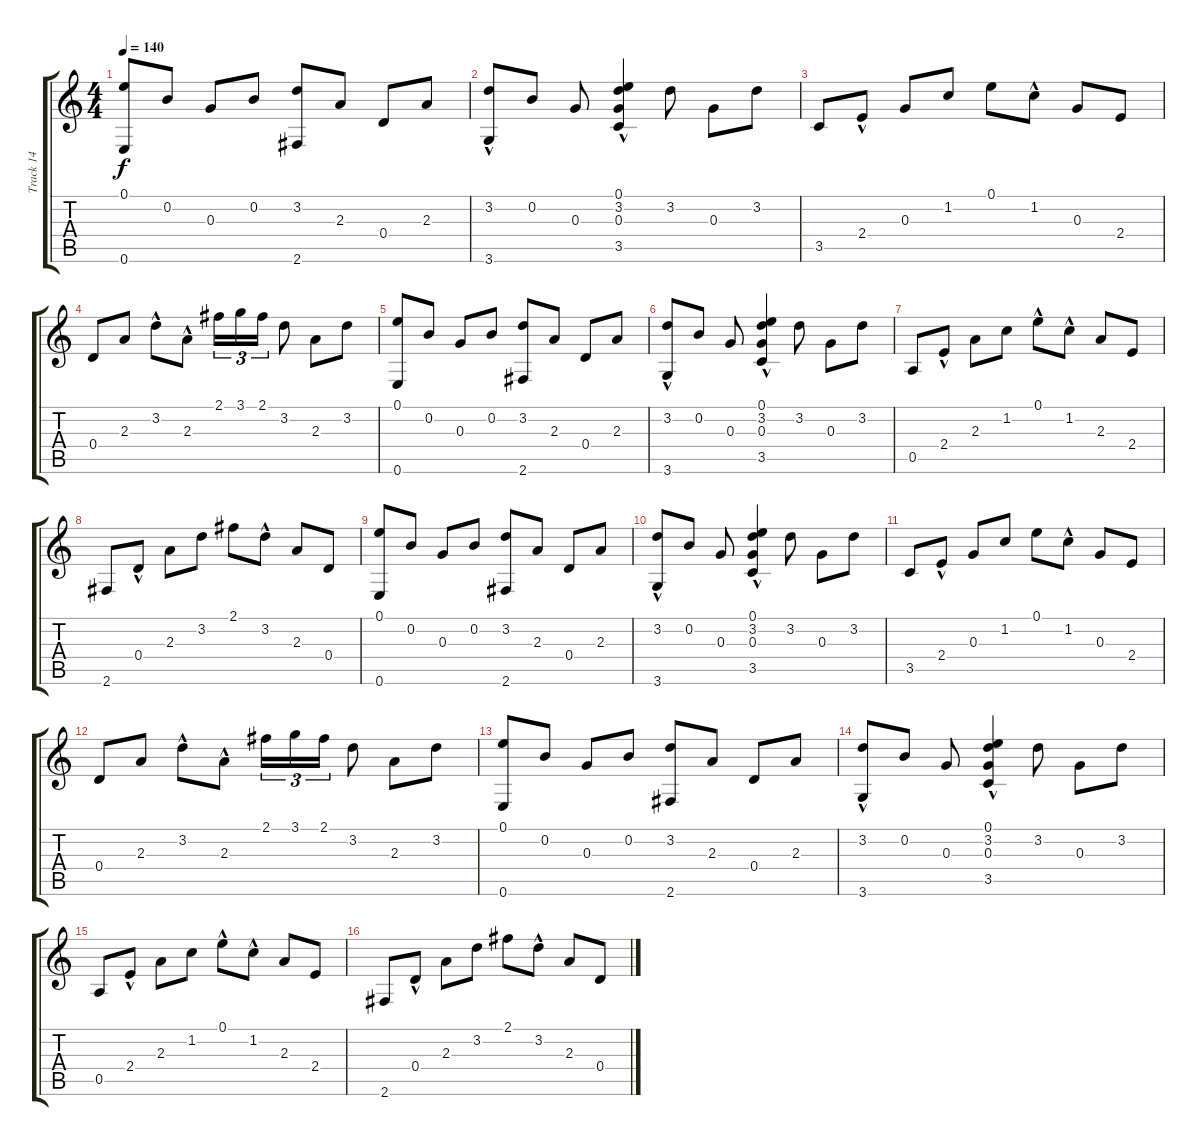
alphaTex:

\track ("Track 14" "Track 14") {instrument acousticguitarsteel}
\staff {score tabs}
\tuning (E4 B3 G3 D3 A2 E2) {hide}
\ts (4 4)
\tempo 140
\clef g2
\ks c
(0.1 0.6).8{dy f} 0.2.8 0.3.8 0.2.8 (3.2 2.6).8 2.3.8 0.4.8 2.3.8 |
(3.2{hac} 3.6{hac}).8 0.2.8 0.3.8 (0.1 3.2 0.3{hac} 3.5).4 3.2.8 0.3.8 3.2.8 |
3.5.8 2.4{hac}.8 0.3.8 1.2.8 0.1.8 1.2{hac}.8 0.3.8 2.4.8 |
0.4.8 2.3.8 3.2{hac}.8 2.3{hac}.8 2.1.16{tu (3 2)} 3.1.16{tu (3 2)} 2.1.16{tu (3 2)} 3.2.8 2.3.8 3.2.8 |
(0.1 0.6).8 0.2.8 0.3.8 0.2.8 (3.2 2.6).8 2.3.8 0.4.8 2.3.8 |
(3.2{hac} 3.6{hac}).8 0.2.8 0.3.8 (0.1 3.2 0.3{hac} 3.5).4 3.2.8 0.3.8 3.2.8 |
0.5.8 2.4{hac}.8 2.3.8 1.2.8 0.1{hac}.8 1.2{hac}.8 2.3.8 2.4.8 |
2.6.8 0.4{hac}.8 2.3.8 3.2.8 2.1.8 3.2{hac}.8 2.3.8 0.4.8 |
(0.1 0.6).8 0.2.8 0.3.8 0.2.8 (3.2 2.6).8 2.3.8 0.4.8 2.3.8 |
(3.2{hac} 3.6{hac}).8 0.2.8 0.3.8 (0.1 3.2 0.3{hac} 3.5).4 3.2.8 0.3.8 3.2.8 |
3.5.8 2.4{hac}.8 0.3.8 1.2.8 0.1.8 1.2{hac}.8 0.3.8 2.4.8 |
0.4.8 2.3.8 3.2{hac}.8 2.3{hac}.8 2.1.16{tu (3 2)} 3.1.16{tu (3 2)} 2.1.16{tu (3 2)} 3.2.8 2.3.8 3.2.8 |
(0.1 0.6).8 0.2.8 0.3.8 0.2.8 (3.2 2.6).8 2.3.8 0.4.8 2.3.8 |
(3.2{hac} 3.6{hac}).8 0.2.8 0.3.8 (0.1 3.2 0.3{hac} 3.5).4 3.2.8 0.3.8 3.2.8 |
0.5.8 2.4{hac}.8 2.3.8 1.2.8 0.1{hac}.8 1.2{hac}.8 2.3.8 2.4.8 |
2.6.8 0.4{hac}.8 2.3.8 3.2.8 2.1.8 3.2{hac}.8 2.3.8 0.4.8
